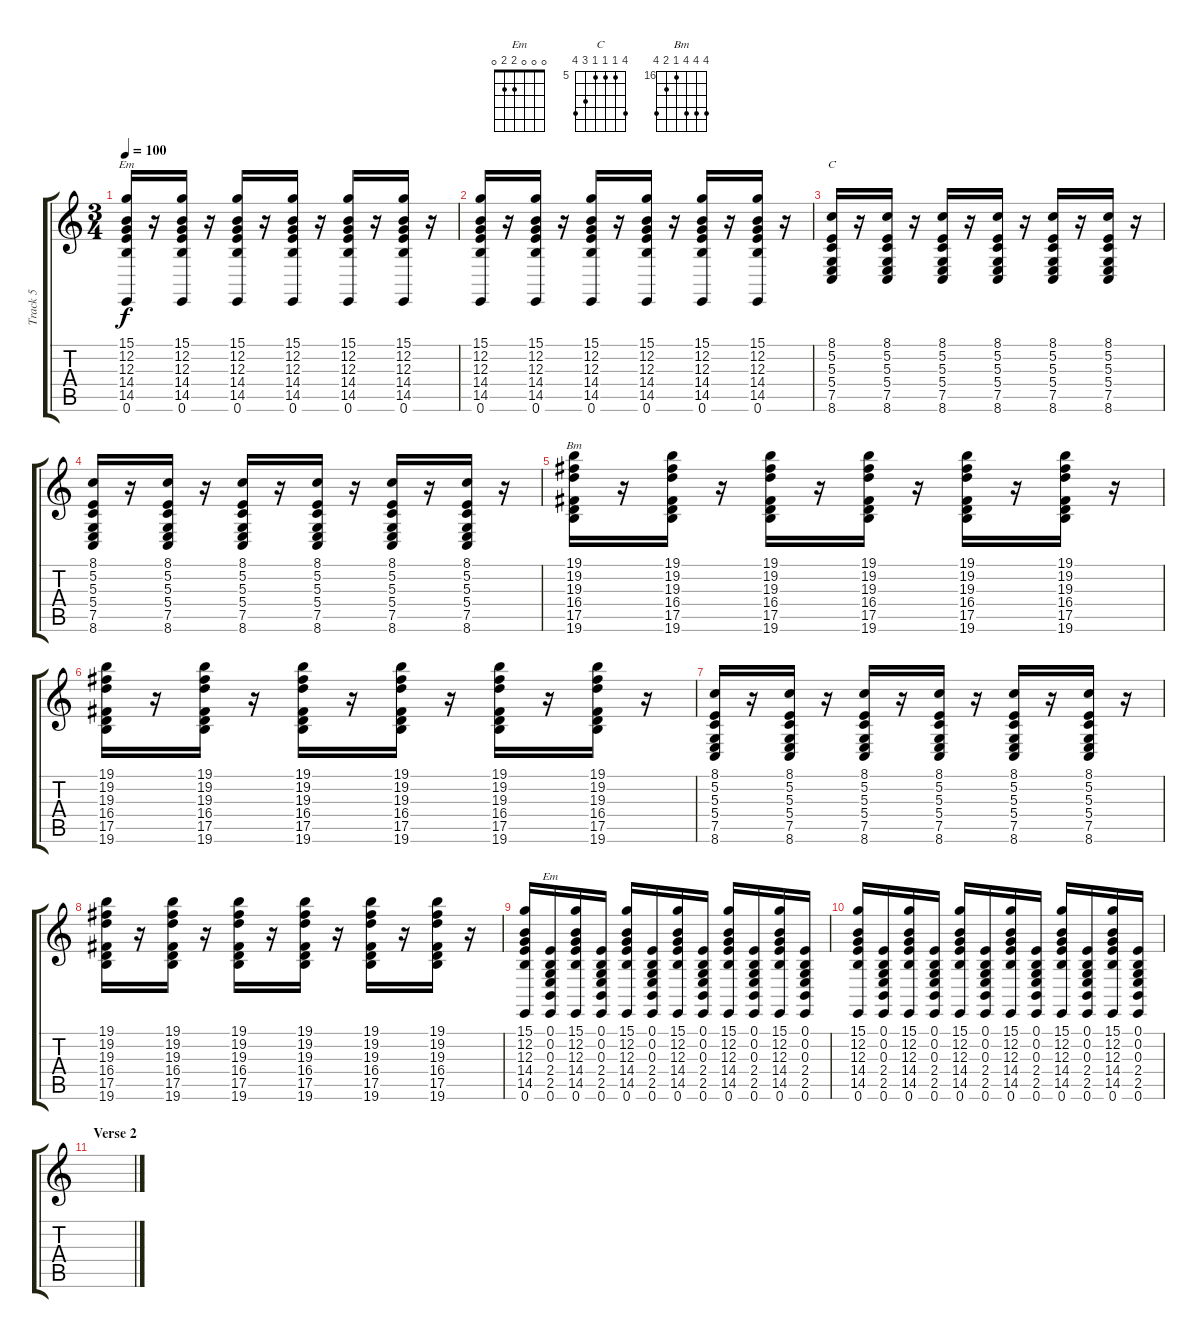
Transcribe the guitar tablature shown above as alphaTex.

\track ("Track 5" "Track 5") {instrument electricpiano2}
\staff {score tabs}
\tuning (E4 B3 G3 D3 A2 E2) {hide}
\chord ("Em" 15 12 12 14 14 0) {firstfret 12}
\chord ("C" 8 5 5 5 7 8) {firstfret 5}
\chord ("Bm" 19 19 19 16 17 19) {firstfret 16}
\chord ("Em" 0 0 0 2 2 0)
\ts (3 4)
\tempo 100
\clef g2
\ks c
(15.1 12.2 12.3 14.4 14.5 0.6).16{ch "Em" dy f} r.16 (15.1 12.2 12.3 14.4 14.5 0.6).16 r.16 (15.1 12.2 12.3 14.4 14.5 0.6).16 r.16 (15.1 12.2 12.3 14.4 14.5 0.6).16 r.16 (15.1 12.2 12.3 14.4 14.5 0.6).16 r.16 (15.1 12.2 12.3 14.4 14.5 0.6).16 r.16 |
(15.1 12.2 12.3 14.4 14.5 0.6).16 r.16 (15.1 12.2 12.3 14.4 14.5 0.6).16 r.16 (15.1 12.2 12.3 14.4 14.5 0.6).16 r.16 (15.1 12.2 12.3 14.4 14.5 0.6).16 r.16 (15.1 12.2 12.3 14.4 14.5 0.6).16 r.16 (15.1 12.2 12.3 14.4 14.5 0.6).16 r.16 |
(8.1 5.2 5.3 5.4 7.5 8.6).16{ch "C"} r.16 (8.1 5.2 5.3 5.4 7.5 8.6).16 r.16 (8.1 5.2 5.3 5.4 7.5 8.6).16 r.16 (8.1 5.2 5.3 5.4 7.5 8.6).16 r.16 (8.1 5.2 5.3 5.4 7.5 8.6).16 r.16 (8.1 5.2 5.3 5.4 7.5 8.6).16 r.16 |
(8.1 5.2 5.3 5.4 7.5 8.6).16 r.16 (8.1 5.2 5.3 5.4 7.5 8.6).16 r.16 (8.1 5.2 5.3 5.4 7.5 8.6).16 r.16 (8.1 5.2 5.3 5.4 7.5 8.6).16 r.16 (8.1 5.2 5.3 5.4 7.5 8.6).16 r.16 (8.1 5.2 5.3 5.4 7.5 8.6).16 r.16 |
(19.1 19.2 19.3 16.4 17.5 19.6).16{ch "Bm"} r.16 (19.1 19.2 19.3 16.4 17.5 19.6).16 r.16 (19.1 19.2 19.3 16.4 17.5 19.6).16 r.16 (19.1 19.2 19.3 16.4 17.5 19.6).16 r.16 (19.1 19.2 19.3 16.4 17.5 19.6).16 r.16 (19.1 19.2 19.3 16.4 17.5 19.6).16 r.16 |
(19.1 19.2 19.3 16.4 17.5 19.6).16 r.16 (19.1 19.2 19.3 16.4 17.5 19.6).16 r.16 (19.1 19.2 19.3 16.4 17.5 19.6).16 r.16 (19.1 19.2 19.3 16.4 17.5 19.6).16 r.16 (19.1 19.2 19.3 16.4 17.5 19.6).16 r.16 (19.1 19.2 19.3 16.4 17.5 19.6).16 r.16 |
(8.1 5.2 5.3 5.4 7.5 8.6).16 r.16 (8.1 5.2 5.3 5.4 7.5 8.6).16 r.16 (8.1 5.2 5.3 5.4 7.5 8.6).16 r.16 (8.1 5.2 5.3 5.4 7.5 8.6).16 r.16 (8.1 5.2 5.3 5.4 7.5 8.6).16 r.16 (8.1 5.2 5.3 5.4 7.5 8.6).16 r.16 |
(19.1 19.2 19.3 16.4 17.5 19.6).16 r.16 (19.1 19.2 19.3 16.4 17.5 19.6).16 r.16 (19.1 19.2 19.3 16.4 17.5 19.6).16 r.16 (19.1 19.2 19.3 16.4 17.5 19.6).16 r.16 (19.1 19.2 19.3 16.4 17.5 19.6).16 r.16 (19.1 19.2 19.3 16.4 17.5 19.6).16 r.16 |
(15.1 12.2 12.3 14.4 14.5 0.6).16{volume 16 balance 16} (0.1 0.2 0.3 2.4 2.5 0.6).16{ch "Em" balance 0} (15.1 12.2 12.3 14.4 14.5 0.6).16{balance 16} (0.1 0.2 0.3 2.4 2.5 0.6).16{balance 0} (15.1 12.2 12.3 14.4 14.5 0.6).16{balance 16} (0.1 0.2 0.3 2.4 2.5 0.6).16{balance 0} (15.1 12.2 12.3 14.4 14.5 0.6).16{balance 16} (0.1 0.2 0.3 2.4 2.5 0.6).16{balance 0} (15.1 12.2 12.3 14.4 14.5 0.6).16{balance 16} (0.1 0.2 0.3 2.4 2.5 0.6).16{balance 0} (15.1 12.2 12.3 14.4 14.5 0.6).16{balance 16} (0.1 0.2 0.3 2.4 2.5 0.6).16{balance 0} |
(15.1 12.2 12.3 14.4 14.5 0.6).16{volume 7 balance 16} (0.1 0.2 0.3 2.4 2.5 0.6).16{balance 0} (15.1 12.2 12.3 14.4 14.5 0.6).16{balance 16} (0.1 0.2 0.3 2.4 2.5 0.6).16{balance 0} (15.1 12.2 12.3 14.4 14.5 0.6).16{balance 16} (0.1 0.2 0.3 2.4 2.5 0.6).16{balance 0} (15.1 12.2 12.3 14.4 14.5 0.6).16{balance 16} (0.1 0.2 0.3 2.4 2.5 0.6).16{balance 0} (15.1 12.2 12.3 14.4 14.5 0.6).16{balance 16} (0.1 0.2 0.3 2.4 2.5 0.6).16{balance 0} (15.1 12.2 12.3 14.4 14.5 0.6).16{balance 16} (0.1 0.2 0.3 2.4 2.5 0.6).16{balance 0} |
\section ("" "Verse 2")
